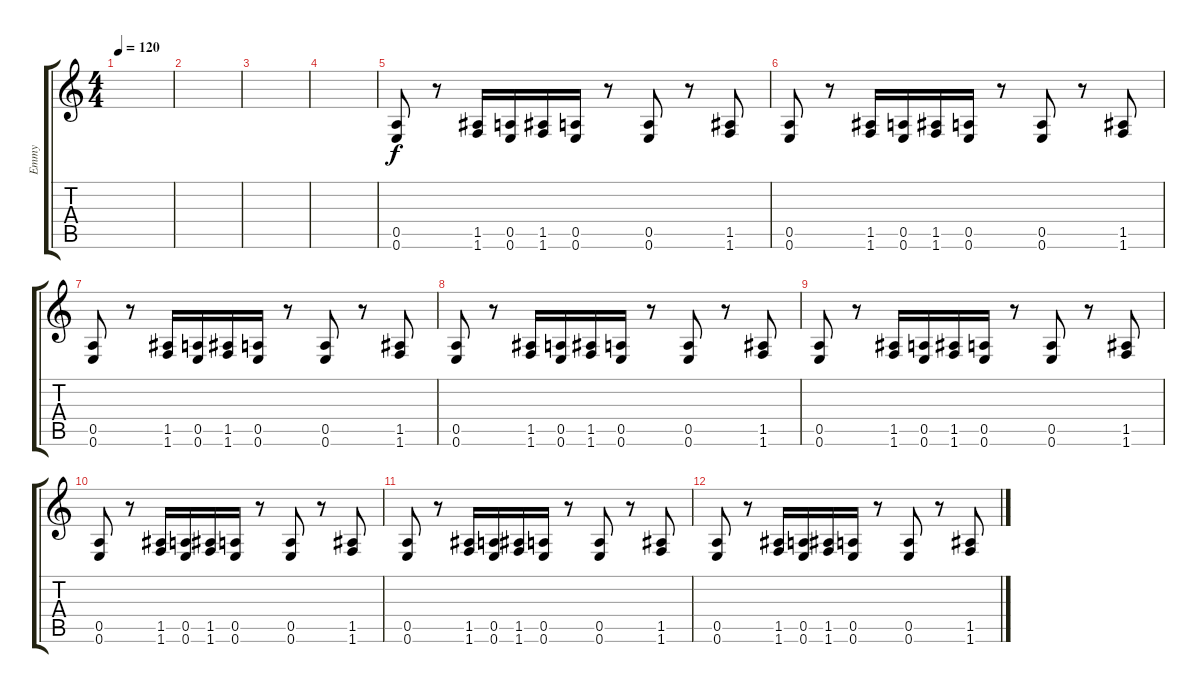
\track ("Emmy" "Emmy") {instrument overdrivenguitar}
\staff {score tabs}
\tuning (E4 B3 G3 D3 A2 E2) {hide}
\ts (4 4)
\tempo 120
\clef g2
\ks c
|
|
|
|
(0.5 0.6).8 r.8 (1.5 1.6).16 (0.5 0.6).16 (1.5 1.6).16 (0.5 0.6).16 r.8 (0.5 0.6).8 r.8 (1.5 1.6).8 |
(0.5 0.6).8 r.8 (1.5 1.6).16 (0.5 0.6).16 (1.5 1.6).16 (0.5 0.6).16 r.8 (0.5 0.6).8 r.8 (1.5 1.6).8 |
(0.5 0.6).8 r.8 (1.5 1.6).16 (0.5 0.6).16 (1.5 1.6).16 (0.5 0.6).16 r.8 (0.5 0.6).8 r.8 (1.5 1.6).8 |
(0.5 0.6).8 r.8 (1.5 1.6).16 (0.5 0.6).16 (1.5 1.6).16 (0.5 0.6).16 r.8 (0.5 0.6).8 r.8 (1.5 1.6).8 |
(0.5 0.6).8 r.8 (1.5 1.6).16 (0.5 0.6).16 (1.5 1.6).16 (0.5 0.6).16 r.8 (0.5 0.6).8 r.8 (1.5 1.6).8 |
(0.5 0.6).8 r.8 (1.5 1.6).16 (0.5 0.6).16 (1.5 1.6).16 (0.5 0.6).16 r.8 (0.5 0.6).8 r.8 (1.5 1.6).8 |
(0.5 0.6).8 r.8 (1.5 1.6).16 (0.5 0.6).16 (1.5 1.6).16 (0.5 0.6).16 r.8 (0.5 0.6).8 r.8 (1.5 1.6).8 |
(0.5 0.6).8 r.8 (1.5 1.6).16 (0.5 0.6).16 (1.5 1.6).16 (0.5 0.6).16 r.8 (0.5 0.6).8 r.8 (1.5 1.6).8
